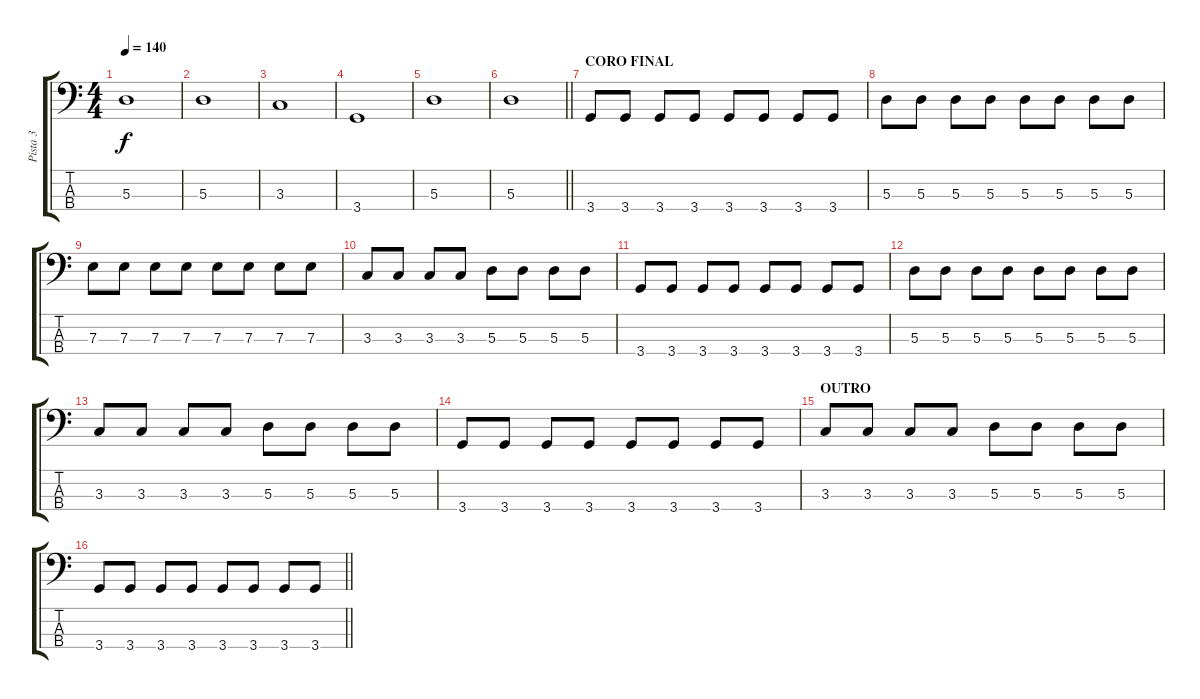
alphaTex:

\track ("Pista 3" "Pista 3") {instrument electricbassfinger}
\staff {score tabs}
\tuning (G2 D2 A1 E1) {hide}
\ts (4 4)
\tempo 140
\clef f4
\ks c
5.3.1{dy f} |
5.3.1 |
3.3.1 |
3.4.1 |
5.3.1 |
\barLineRight lightlight
5.3.1 |
\section ("" "CORO FINAL")
3.4.8 3.4.8 3.4.8 3.4.8 3.4.8 3.4.8 3.4.8 3.4.8 |
5.3.8 5.3.8 5.3.8 5.3.8 5.3.8 5.3.8 5.3.8 5.3.8 |
7.3.8 7.3.8 7.3.8 7.3.8 7.3.8 7.3.8 7.3.8 7.3.8 |
3.3.8 3.3.8 3.3.8 3.3.8 5.3.8 5.3.8 5.3.8 5.3.8 |
3.4.8 3.4.8 3.4.8 3.4.8 3.4.8 3.4.8 3.4.8 3.4.8 |
5.3.8 5.3.8 5.3.8 5.3.8 5.3.8 5.3.8 5.3.8 5.3.8 |
3.3.8 3.3.8 3.3.8 3.3.8 5.3.8 5.3.8 5.3.8 5.3.8 |
3.4.8 3.4.8 3.4.8 3.4.8 3.4.8 3.4.8 3.4.8 3.4.8 |
\section ("" "OUTRO")
3.3.8 3.3.8 3.3.8 3.3.8 5.3.8 5.3.8 5.3.8 5.3.8 |
\barLineRight lightlight
3.4.8 3.4.8 3.4.8 3.4.8 3.4.8 3.4.8 3.4.8 3.4.8
